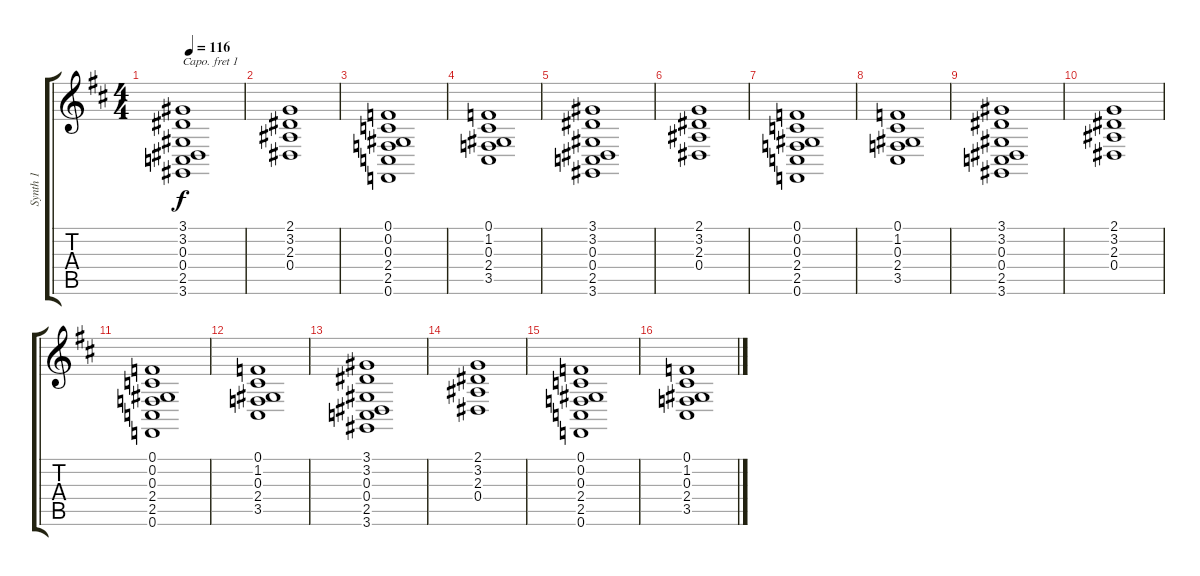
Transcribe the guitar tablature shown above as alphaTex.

\track ("Synth 1" "Synth 1") {instrument lead2sawtooth}
\staff {score tabs}
\capo 1
\tuning (E4 B3 G3 D3 A2 E2) {hide}
\ts (4 4)
\tempo 116
\clef g2
\ks bminor
(3.1 3.2 0.3 0.4 2.5 3.6).1{dy f} |
(2.1 3.2 2.3 0.4).1 |
(0.1 0.2 0.3 2.4 2.5 0.6).1 |
(0.1 1.2 0.3 2.4 3.5).1 |
(3.1 3.2 0.3 0.4 2.5 3.6).1 |
(2.1 3.2 2.3 0.4).1 |
(0.1 0.2 0.3 2.4 2.5 0.6).1 |
(0.1 1.2 0.3 2.4 3.5).1 |
(3.1 3.2 0.3 0.4 2.5 3.6).1 |
(2.1 3.2 2.3 0.4).1 |
(0.1 0.2 0.3 2.4 2.5 0.6).1 |
(0.1 1.2 0.3 2.4 3.5).1 |
(3.1 3.2 0.3 0.4 2.5 3.6).1 |
(2.1 3.2 2.3 0.4).1 |
(0.1 0.2 0.3 2.4 2.5 0.6).1 |
(0.1 1.2 0.3 2.4 3.5).1
